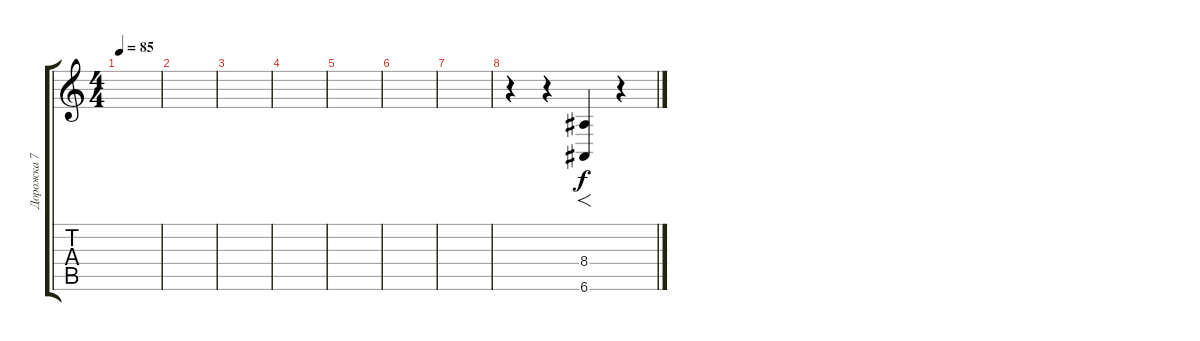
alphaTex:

\track ("Дорожка 7" "Дорожка 7") {instrument brightacousticpiano}
\staff {score tabs}
\tuning (E4 B3 G3 D3 A2 E2) {hide}
\ts (4 4)
\tempo 85
\clef g2
\ks c
|
|
|
|
|
|
|
r.4 r.4 (8.4 6.6).4{f} r.4
